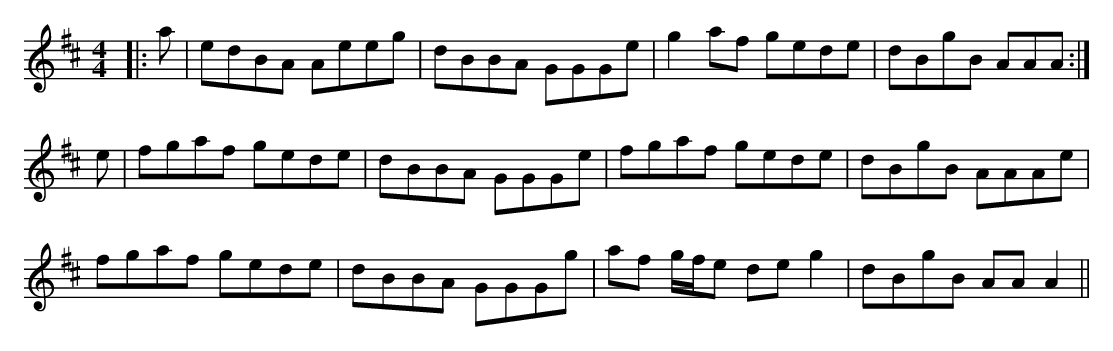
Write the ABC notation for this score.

X:1
M:4/4
K:Amix
|:a|edBA Aeeg|dBBA GGGe|g2 af gede|dBgB AAA:|
e|fgaf gede|dBBA GGGe|fgaf gede|dBgB AAAe|
fgaf gede|dBBA GGGg|af g/f/e de g2|dBgB AA A2||
